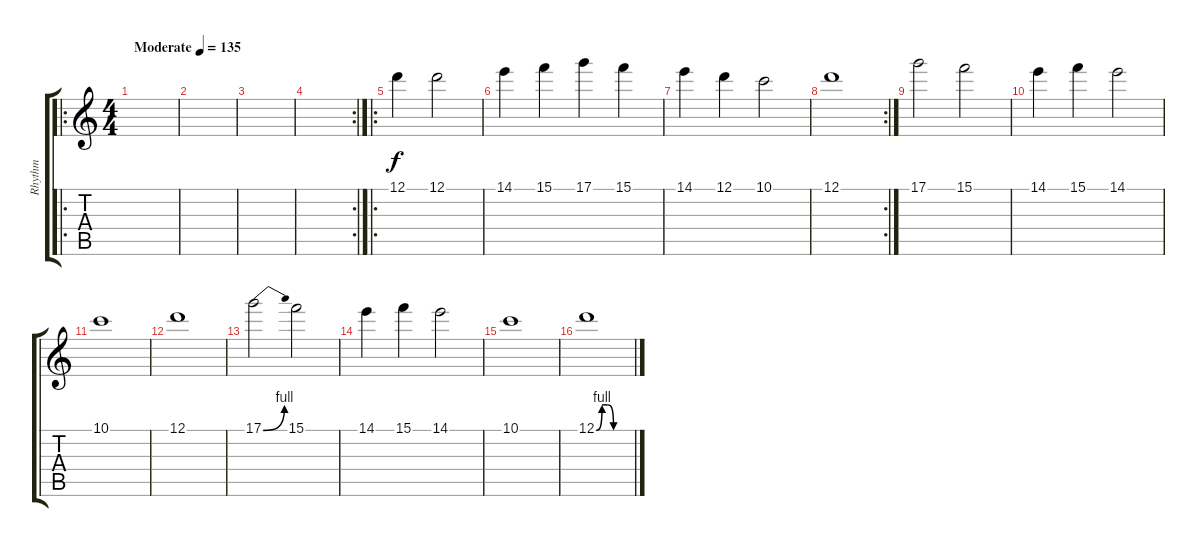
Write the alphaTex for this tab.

\track ("Rhythm" "Rhythm") {instrument overdrivenguitar}
\staff {score tabs}
\tuning (D4 A3 F3 C3 G2 D2) {hide}
\ro
\ts (4 4)
\tempo (135 "Moderate")
\clef g2
\ks c
|
|
|
\rc 2
|
\ro
12.1.4 12.1.2 |
14.1.4 15.1.4 17.1.4 15.1.4 |
14.1.4 12.1.4 10.1.2 |
\rc 2
12.1.1 |
17.1.2 15.1.2 |
14.1.4 15.1.4 14.1.2 |
10.1.1 |
12.1.1 |
17.1{be (bend 0 0 60 4)}.2 15.1.2 |
14.1.4 15.1.4 14.1.2 |
10.1.1 |
12.1{be (custom 0 0 10 4 20 4 30 0 60 0)}.1
